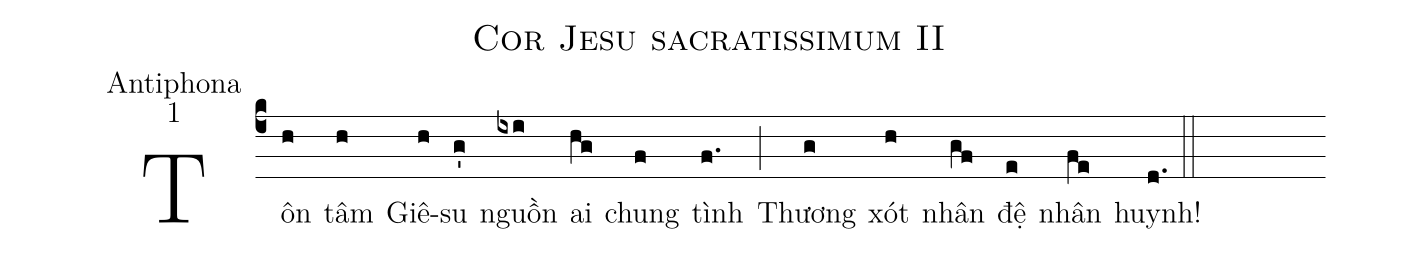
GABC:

name:Cor Jesu sacratissimum II;
office-part:Antiphona;
mode:1;
%%
(c4)Tôn(h) tâm(h) Giê-(h)su(g') nguồn(ixi) ai(hg) chung(f) tình(f.) (;)
Thương(g) xót(h) nhân(gf) đệ(e) nhân(fe) huynh!(d.) (::)
